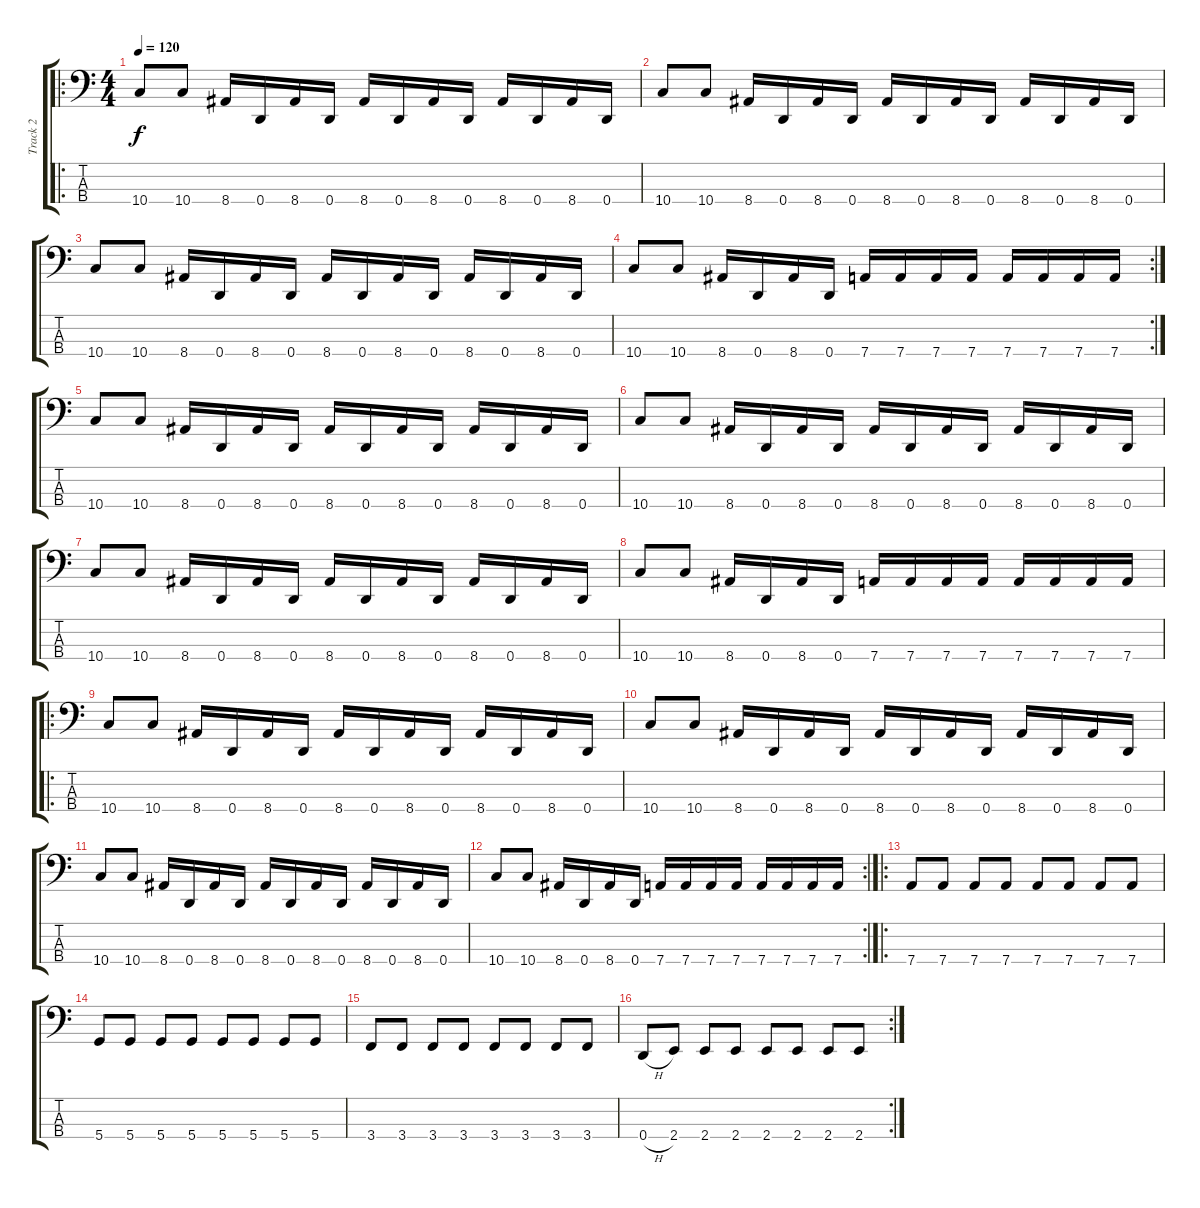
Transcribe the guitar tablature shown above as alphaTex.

\track ("Track 2" "Track 2") {instrument slapbass1}
\staff {score tabs}
\tuning (G2 D2 A1 D1) {hide}
\ro
\ts (4 4)
\tempo 120
\clef f4
\ks c
10.4.8{dy f instrument slapbass1} 10.4.8 8.4.16 0.4.16 8.4.16 0.4.16 8.4.16 0.4.16 8.4.16 0.4.16 8.4.16 0.4.16 8.4.16 0.4.16 |
10.4.8 10.4.8 8.4.16 0.4.16 8.4.16 0.4.16 8.4.16 0.4.16 8.4.16 0.4.16 8.4.16 0.4.16 8.4.16 0.4.16 |
10.4.8 10.4.8 8.4.16 0.4.16 8.4.16 0.4.16 8.4.16 0.4.16 8.4.16 0.4.16 8.4.16 0.4.16 8.4.16 0.4.16 |
\rc 2
10.4.8 10.4.8 8.4.16 0.4.16 8.4.16 0.4.16 7.4.16 7.4.16 7.4.16 7.4.16 7.4.16 7.4.16 7.4.16 7.4.16 |
10.4.8 10.4.8 8.4.16 0.4.16 8.4.16 0.4.16 8.4.16 0.4.16 8.4.16 0.4.16 8.4.16 0.4.16 8.4.16 0.4.16 |
10.4.8 10.4.8 8.4.16 0.4.16 8.4.16 0.4.16 8.4.16 0.4.16 8.4.16 0.4.16 8.4.16 0.4.16 8.4.16 0.4.16 |
10.4.8 10.4.8 8.4.16 0.4.16 8.4.16 0.4.16 8.4.16 0.4.16 8.4.16 0.4.16 8.4.16 0.4.16 8.4.16 0.4.16 |
10.4.8 10.4.8 8.4.16 0.4.16 8.4.16 0.4.16 7.4.16 7.4.16 7.4.16 7.4.16 7.4.16 7.4.16 7.4.16 7.4.16 |
\ro
10.4.8 10.4.8 8.4.16 0.4.16 8.4.16 0.4.16 8.4.16 0.4.16 8.4.16 0.4.16 8.4.16 0.4.16 8.4.16 0.4.16 |
10.4.8 10.4.8 8.4.16 0.4.16 8.4.16 0.4.16 8.4.16 0.4.16 8.4.16 0.4.16 8.4.16 0.4.16 8.4.16 0.4.16 |
10.4.8 10.4.8 8.4.16 0.4.16 8.4.16 0.4.16 8.4.16 0.4.16 8.4.16 0.4.16 8.4.16 0.4.16 8.4.16 0.4.16 |
\rc 2
10.4.8 10.4.8 8.4.16 0.4.16 8.4.16 0.4.16 7.4.16 7.4.16 7.4.16 7.4.16 7.4.16 7.4.16 7.4.16 7.4.16 |
\ro
7.4.8 7.4.8 7.4.8 7.4.8 7.4.8 7.4.8 7.4.8 7.4.8 |
5.4.8 5.4.8 5.4.8 5.4.8 5.4.8 5.4.8 5.4.8 5.4.8 |
3.4.8 3.4.8 3.4.8 3.4.8 3.4.8 3.4.8 3.4.8 3.4.8 |
\rc 2
0.4{h}.8 2.4.8 2.4.8 2.4.8 2.4.8 2.4.8 2.4.8 2.4.8
